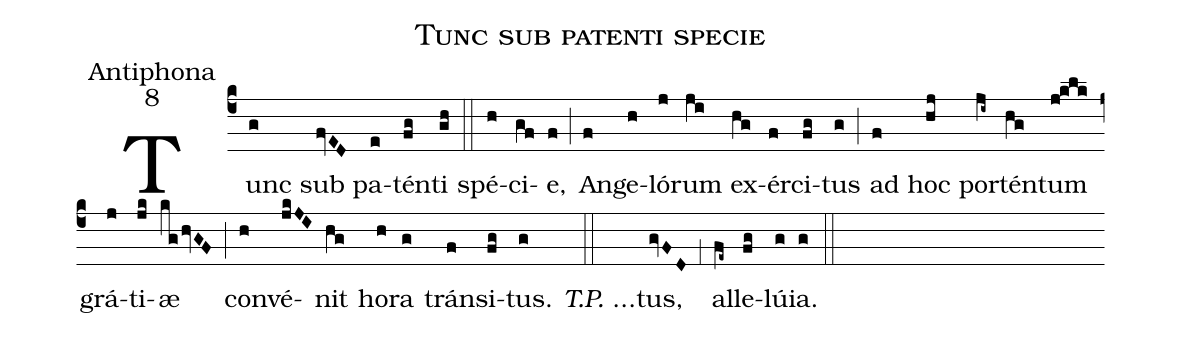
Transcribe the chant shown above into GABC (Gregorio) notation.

name:Tunc sub patenti specie;
office-part:Antiphona;
mode:8;
%%
(c4) Tunc(g) sub(fvED) pa(e)tén(fg)ti(gh) (::)
spé(h)ci(gf)e,(f) (;) An(f)ge(h)ló(j)rum(ji) ex(hg)ér(f)ci(fg)tus(g) (;) ad(f) hoc(hj) por(ji~)tén(hg)tum(j!klk) grá(j)ti(jk)æ(kg/hvGF) (;) con(h)vé(jkJI)nit(hg) ho(h)ra(g) trán(f)si(fg)tus.(g) (::) <i>T.P.</i> ...tus,(gvFD) (,1) al(fe~)le(fg)lú(g)ia.(g) (::)
